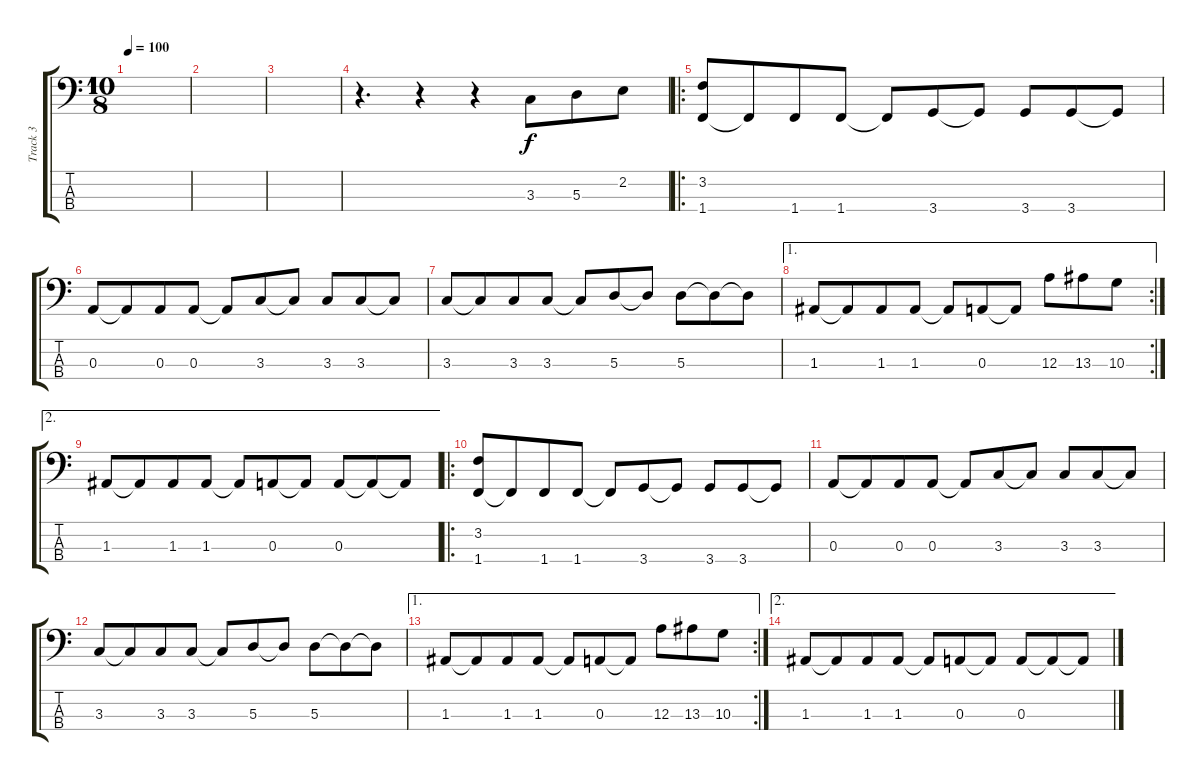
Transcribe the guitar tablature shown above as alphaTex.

\track ("Track 3" "Track 3") {instrument fretlessbass}
\staff {score tabs}
\tuning (G2 D2 A1 E1) {hide}
\ts (10 8)
\tempo 100
\clef f4
\ks c
|
|
|
r.4{d} r.4 r.4 3.3.8 5.3.8 2.2.8 |
\ro
(3.2 1.4).8 1.4{t}.8 1.4.8 1.4.8 1.4{t}.8 3.4.8 3.4{t}.8 3.4.8 3.4.8 3.4{t}.8 |
0.3.8 0.3{t}.8 0.3.8 0.3.8 0.3{t}.8 3.3.8 3.3{t}.8 3.3.8 3.3.8 3.3{t}.8 |
3.3.8 3.3{t}.8 3.3.8 3.3.8 3.3{t}.8 5.3.8 5.3{t}.8 5.3.8 5.3{t}.8 5.3{t}.8 |
\ae 1
\rc 2
1.3.8 1.3{t}.8 1.3.8 1.3.8 1.3{t}.8 0.3.8 0.3{t}.8 12.3.8 13.3.8 10.3.8 |
\ae 2
1.3.8 1.3{t}.8 1.3.8 1.3.8 1.3{t}.8 0.3.8 0.3{t}.8 0.3.8 0.3{t}.8 0.3{t}.8 |
\ro
(3.2 1.4).8 1.4{t}.8 1.4.8 1.4.8 1.4{t}.8 3.4.8 3.4{t}.8 3.4.8 3.4.8 3.4{t}.8 |
0.3.8 0.3{t}.8 0.3.8 0.3.8 0.3{t}.8 3.3.8 3.3{t}.8 3.3.8 3.3.8 3.3{t}.8 |
3.3.8 3.3{t}.8 3.3.8 3.3.8 3.3{t}.8 5.3.8 5.3{t}.8 5.3.8 5.3{t}.8 5.3{t}.8 |
\ae 1
\rc 2
1.3.8 1.3{t}.8 1.3.8 1.3.8 1.3{t}.8 0.3.8 0.3{t}.8 12.3.8 13.3.8 10.3.8 |
\ae 2
1.3.8 1.3{t}.8 1.3.8 1.3.8 1.3{t}.8 0.3.8 0.3{t}.8 0.3.8 0.3{t}.8 0.3{t}.8
